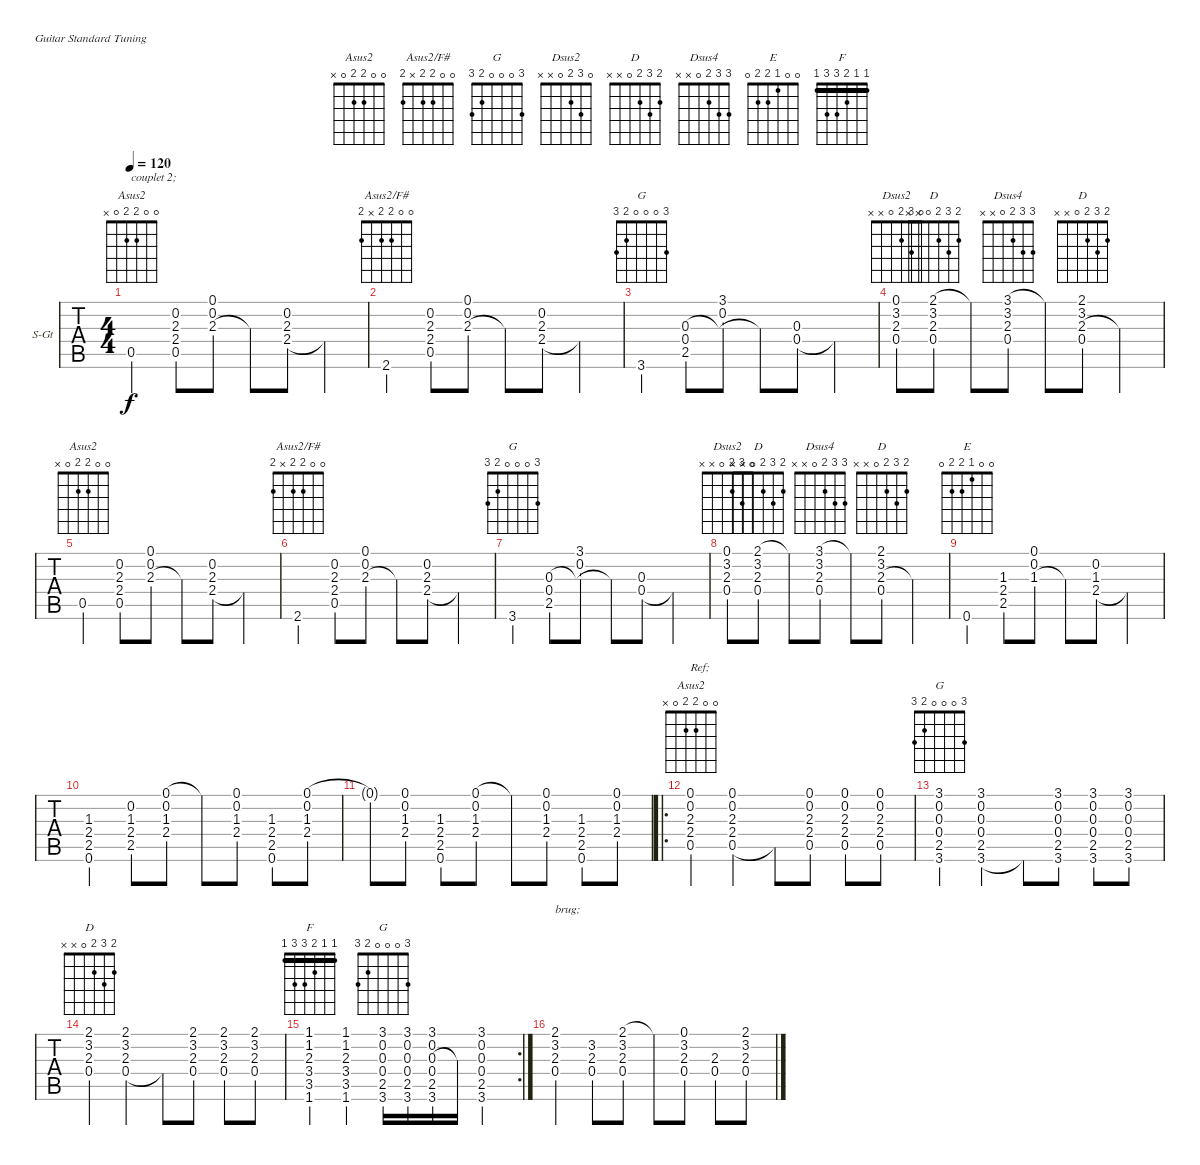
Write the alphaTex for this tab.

\bracketExtendMode groupsimilarinstruments
\firstSystemTrackNameOrientation horizontal
\otherSystemsTrackNameOrientation horizontal
\chordDiagramsInScore
\track ("Track 1" "S-Gt") {instrument acousticguitarsteel}
\staff {tabs}
\tuning (E4 B3 G3 D3 A2 E2)
\chord ("Asus2" 0 0 2 2 0 x)
\chord ("Asus2/F#" 0 0 2 2 x 2)
\chord ("G" 3 0 0 0 2 3)
\chord ("Dsus2" 0 3 2 0 x x)
\chord ("D" x x x x x x)
\chord ("Dsus4" 3 3 2 0 x x)
\chord ("E" 0 0 1 2 2 0)
\chord ("D" 2 3 2 0 x x)
\chord ("F" 1 1 2 3 3 1) {showfingering false barre (1 1)}
\ts (4 4)
\tempo 120
\clef g2
\ks c
0.5.4{ch "Asus2" txt "couplet 2;" dy f} (0.2 2.3 2.4 0.5).8 (0.1 0.2 2.3).8 2.3{t}.8 (0.2 2.3 2.4).8 2.4{t}.4 |
2.6.4{ch "Asus2/F#"} (0.2 2.3 2.4 0.5).8 (0.1 0.2 2.3).8 2.3{t}.8 (0.2 2.3 2.4).8 2.4{t}.4 |
3.6.4{ch "G"} (0.3 0.4 2.5).8 (3.1 0.2 0.3{t}).8 0.3{t}.8 (0.3 0.4).8 0.4{t}.4 |
(0.1 3.2 2.3 0.4).8{ch "Dsus2"} (2.1 3.2 2.3 0.4).8{ch "D"} 2.1{t}.8 (3.1 3.2 2.3 0.4).8{ch "Dsus4"} 3.1{t}.8 (2.1 3.2 2.3 0.4).8{ch "D"} 2.3{t}.4 |
0.5.4{ch "Asus2"} (0.2 2.3 2.4 0.5).8 (0.1 0.2 2.3).8 2.3{t}.8 (0.2 2.3 2.4).8 2.4{t}.4 |
2.6.4{ch "Asus2/F#"} (0.2 2.3 2.4 0.5).8 (0.1 0.2 2.3).8 2.3{t}.8 (0.2 2.3 2.4).8 2.4{t}.4 |
3.6.4{ch "G"} (0.3 0.4 2.5).8 (3.1 0.2 0.3{t}).8 0.3{t}.8 (0.3 0.4).8 0.4{t}.4 |
(0.1 3.2 2.3 0.4).8{ch "Dsus2"} (2.1 3.2 2.3 0.4).8{ch "D"} 2.1{t}.8 (3.1 3.2 2.3 0.4).8{ch "Dsus4"} 3.1{t}.8 (2.1 3.2 2.3 0.4).8{ch "D"} 2.3{t}.4 |
0.6.4{ch "E"} (1.3 2.4 2.5).8 (0.1 0.2 1.3).8 1.3{t}.8 (0.2 1.3 2.4).8 2.4{t}.4 |
(1.3 2.4 2.5 0.6).4 (0.2 1.3 2.4 2.5).8 (0.1 0.2 1.3 2.4).8 0.1{t}.8 (0.1 0.2 1.3 2.4).8 (1.3 2.4 2.5 0.6).8 (0.1 0.2 1.3 2.4).8 |
0.1{t}.8 (0.1 0.2 1.3 2.4).8 (1.3 2.4 2.5 0.6).8 (0.1 0.2 1.3 2.4).8 0.1{t}.8 (0.1 0.2 1.3 2.4).8 (1.3 2.4 2.5 0.6).8 (0.1 0.2 1.3 2.4).8 |
\ro
(0.1 0.2 2.3 2.4 0.5).4{ch "Asus2" txt "Ref;"} (0.1 0.2 2.3 2.4 0.5).4 0.5{t}.8 (0.1 0.2 2.3 2.4 0.5).8 (0.1 0.2 2.3 2.4 0.5).8 (0.1 0.2 2.3 2.4 0.5).8 |
(3.1 0.2 0.3 0.4 2.5 3.6).4{ch "G"} (3.1 0.2 0.3 0.4 2.5 3.6).4 3.6{t}.8 (3.1 0.2 0.3 0.4 2.5 3.6).8 (3.1 0.2 0.3 0.4 2.5 3.6).8 (3.1 0.2 0.3 0.4 2.5 3.6).8 |
(2.1 3.2 2.3 0.4).4{ch "D"} (2.1 3.2 2.3 0.4).4 0.4{t}.8 (2.1 3.2 2.3 0.4).8 (2.1 3.2 2.3 0.4).8 (2.1 3.2 2.3 0.4).8 |
\rc 2
(1.1 1.2 2.3 3.4 3.5 1.6).4{ch "F"} (1.1 1.2 2.3 3.4 3.5 1.6).4 (3.1 0.2 0.3 0.4 2.5 3.6).16{ch "G"} (3.1 0.2 0.3 0.4 2.5 3.6).16 (3.1 0.2 0.3 0.4 2.5 3.6).16 0.3{t}.16 (3.1 0.2 0.3 0.4 2.5 3.6).4 |
(2.3 3.2 2.1 0.4).4{txt "brug;"} (3.2 2.3 0.4).8 (2.1 3.2 2.3 0.4).8 2.1{t}.8 (0.1 3.2 2.3 0.4).8 (2.3 0.4).8 (2.1 3.2 2.3 0.4).8
